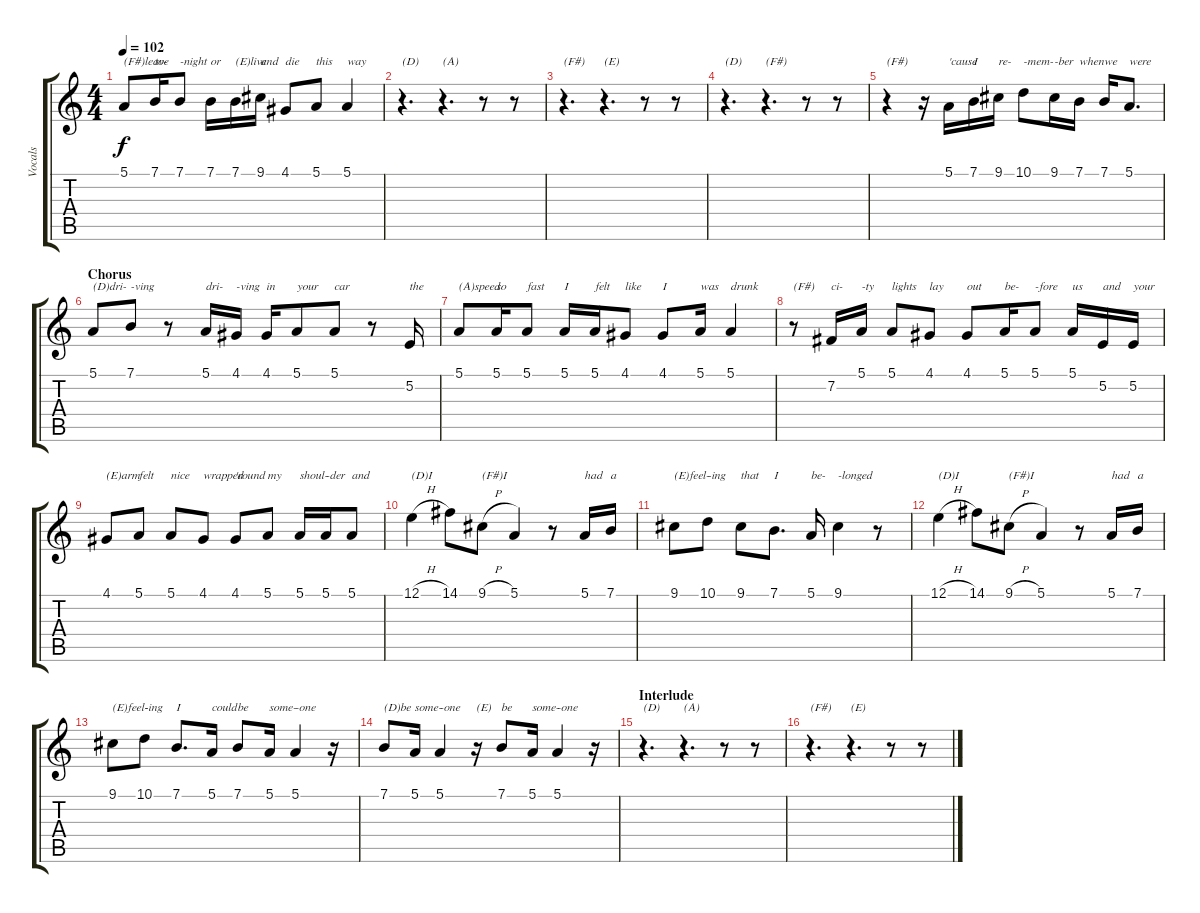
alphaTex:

\track ("Vocals" "Vocals") {instrument steeldrums}
\staff {score tabs}
\tuning (E4 B3 G3 D3 A2 E2) {hide}
\ts (4 4)
\tempo 102
\clef g2
\ks c
5.1.8{txt "(F#)leave" dy f} 7.1.16{txt "to-"} 7.1.8{txt "-night"} 7.1.16{txt "or"} 7.1.16{txt "(E)live"} 9.1.16{txt "and"} 4.1.8{txt "die"} 5.1.8{txt "this"} 5.1.4{txt "way"} |
r.4{d txt "(D)"} r.4{d txt "(A)"} r.8 r.8 |
r.4{d txt "(F#)"} r.4{d txt "(E)"} r.8 r.8 |
r.4{d txt "(D)"} r.4{d txt "(F#)"} r.8 r.8 |
r.4{txt "(F#)"} r.16 5.1.16{txt "'cause"} 7.1.16{txt "I"} 9.1.16{txt "re-"} 10.1.8{txt "-mem-"} 9.1.16{txt "-ber"} 7.1.16{txt "when"} 7.1.16{txt "we"} 5.1.8{d txt "were"} |
\section ("" "Chorus")
5.1.8{txt "(D)dri-"} 7.1.8{txt "-ving"} r.8 5.1.16{txt "dri-"} 4.1.16{txt "-ving"} 4.1.16{txt "in"} 5.1.8{txt "your"} 5.1.8{txt "car"} r.8 5.2.16{txt "the"} |
5.1.8{txt "(A)speed"} 5.1.16{txt "so"} 5.1.8{txt "fast"} 5.1.16{txt "I"} 5.1.16{txt "felt"} 4.1.8{txt "like"} 4.1.8{txt "I"} 5.1.16{txt "was"} 5.1.4{txt "drunk"} |
r.8{txt "(F#)"} 7.2.16{txt "ci-"} 5.1.16{txt "-ty"} 5.1.8{txt "lights"} 4.1.8{txt "lay"} 4.1.8{txt "out"} 5.1.16{txt "be-"} 5.1.8{txt "-fore"} 5.1.16{txt "us"} 5.2.16{txt "and"} 5.2.16{txt "your"} |
4.1.8{txt "(E)arm"} 5.1.8{txt "felt"} 5.1.8{txt "nice"} 4.1.8{txt "wrapped"} 4.1.8{txt "'round"} 5.1.8{txt "my"} 5.1.16{txt "shoul-"} 5.1.16{txt "-der"} 5.1.8{txt "and"} |
12.1{h}.4{txt "(D)I"} 14.1.8 9.1{h}.8{txt "(F#)I"} 5.1.4 r.8 5.1.16{txt "had"} 7.1.16{txt "a"} |
9.1.8{txt "(E)feel-"} 10.1.8{txt "-ing"} 9.1.8{txt "that"} 7.1.8{d txt "I"} 5.1.16{txt "be-"} 9.1.4{txt "-longed"} r.8 |
12.1{h}.4{txt "(D)I"} 14.1.8 9.1{h}.8{txt "(F#)I"} 5.1.4 r.8 5.1.16{txt "had"} 7.1.16{txt "a"} |
9.1.8{txt "(E)feel-"} 10.1.8{txt "-ing"} 7.1.8{d txt "I"} 5.1.16{txt "could"} 7.1.8{txt "be"} 5.1.16{txt "some-"} 5.1.4{txt "-one"} r.16 |
7.1.8{txt "(D)be"} 5.1.16{txt "some-"} 5.1.4{txt "-one"} r.16{txt "(E)"} 7.1.8{txt "be"} 5.1.16{txt "some-"} 5.1.4{txt "-one"} r.16 |
\section ("" "Interlude")
r.4{d txt "(D)"} r.4{d txt "(A)"} r.8 r.8 |
r.4{d txt "(F#)"} r.4{d txt "(E)"} r.8 r.8
